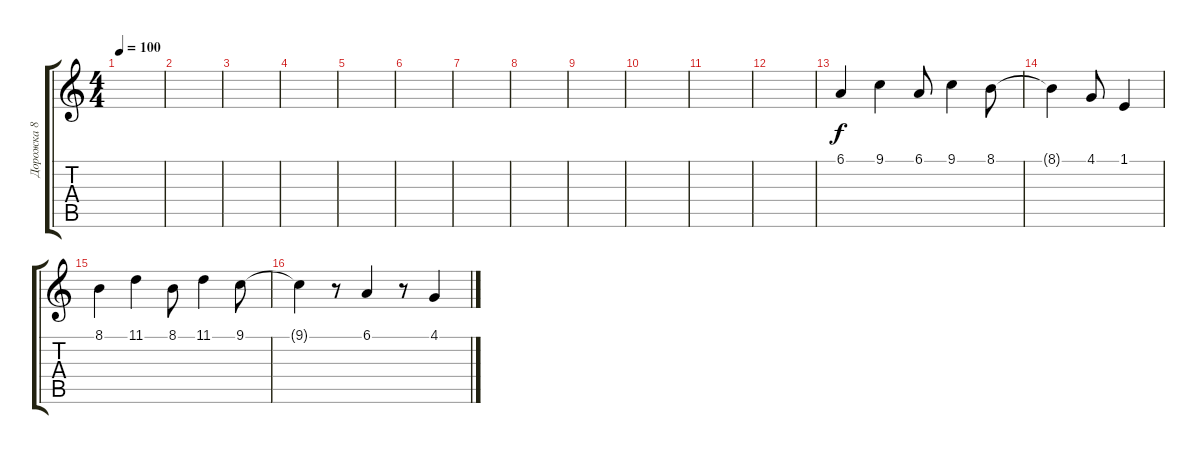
\track ("Дорожка 8" "Дорожка 8") {instrument fx5brightness}
\staff {score tabs}
\tuning (Eb4 Bb3 Gb3 Db3 Ab2 Db2) {hide}
\ts (4 4)
\tempo 100
\clef g2
\ks c
|
|
|
|
|
|
|
|
|
|
|
|
6.1.4 9.1.4 6.1.8 9.1.4 8.1.8 |
8.1{t}.4 4.1.8 1.1.4 |
8.1.4 11.1.4 8.1.8 11.1.4 9.1.8 |
9.1{t}.4 r.8 6.1.4 r.8 4.1.4
